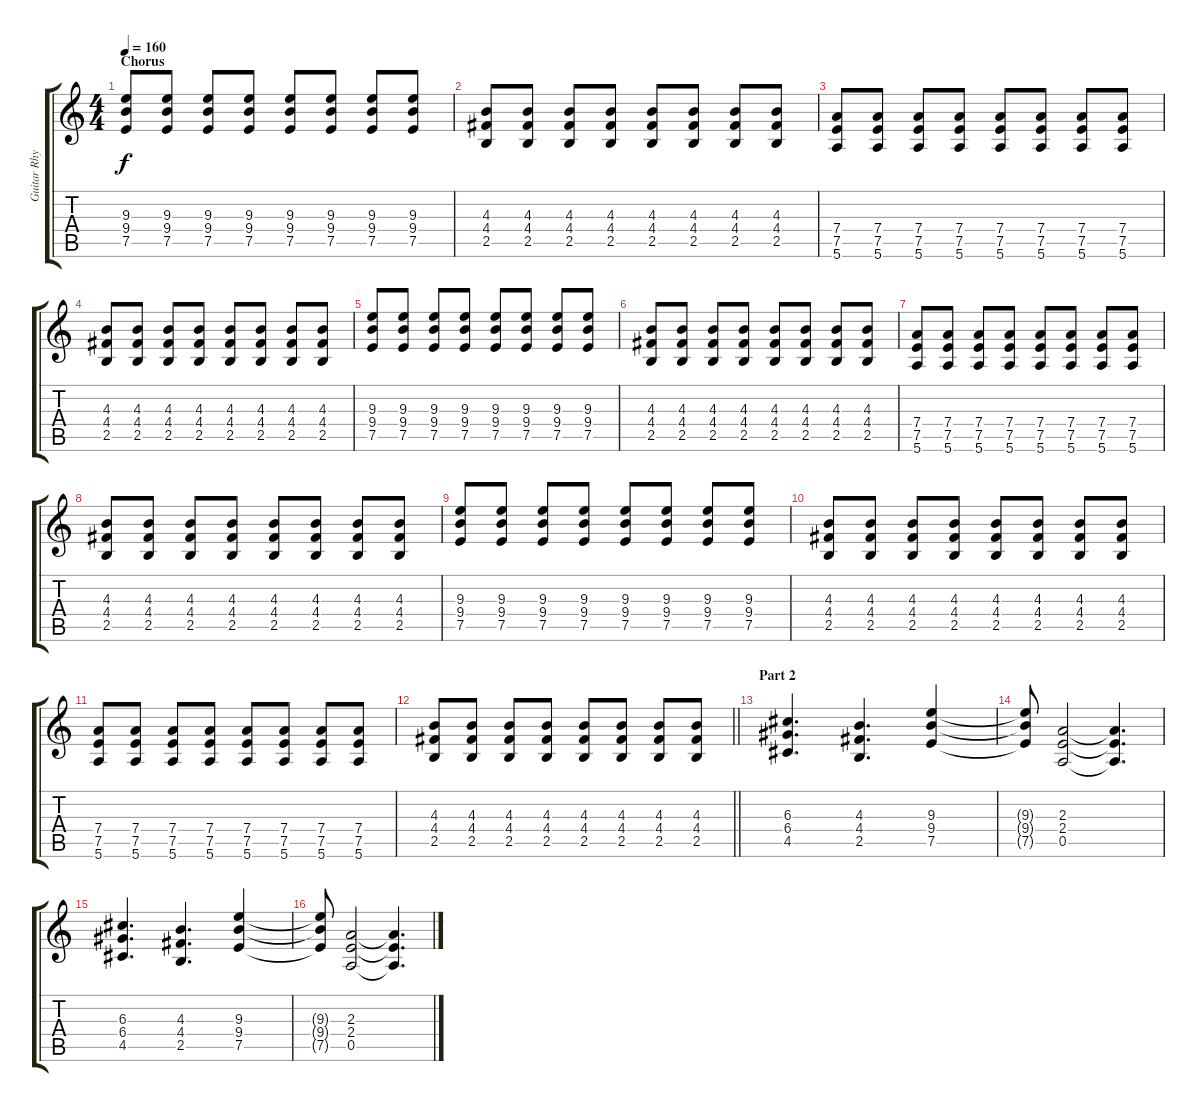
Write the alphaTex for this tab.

\track ("Guitar Rhythm" "Guitar Rhy") {instrument distortionguitar}
\staff {score tabs}
\tuning (E4 B3 G3 D3 A2 E2) {hide}
\ts (4 4)
\section ("" "Chorus")
\tempo 160
\clef g2
\ks c
(9.3 9.4 7.5).8{dy f} (9.3 9.4 7.5).8 (9.3 9.4 7.5).8 (9.3 9.4 7.5).8 (9.3 9.4 7.5).8 (9.3 9.4 7.5).8 (9.3 9.4 7.5).8 (9.3 9.4 7.5).8 |
(4.3 4.4 2.5).8 (4.3 4.4 2.5).8 (4.3 4.4 2.5).8 (4.3 4.4 2.5).8 (4.3 4.4 2.5).8 (4.3 4.4 2.5).8 (4.3 4.4 2.5).8 (4.3 4.4 2.5).8 |
(7.4 7.5 5.6).8 (7.4 7.5 5.6).8 (7.4 7.5 5.6).8 (7.4 7.5 5.6).8 (7.4 7.5 5.6).8 (7.4 7.5 5.6).8 (7.4 7.5 5.6).8 (7.4 7.5 5.6).8 |
(4.3 4.4 2.5).8 (4.3 4.4 2.5).8 (4.3 4.4 2.5).8 (4.3 4.4 2.5).8 (4.3 4.4 2.5).8 (4.3 4.4 2.5).8 (4.3 4.4 2.5).8 (4.3 4.4 2.5).8 |
(9.3 9.4 7.5).8 (9.3 9.4 7.5).8 (9.3 9.4 7.5).8 (9.3 9.4 7.5).8 (9.3 9.4 7.5).8 (9.3 9.4 7.5).8 (9.3 9.4 7.5).8 (9.3 9.4 7.5).8 |
(4.3 4.4 2.5).8 (4.3 4.4 2.5).8 (4.3 4.4 2.5).8 (4.3 4.4 2.5).8 (4.3 4.4 2.5).8 (4.3 4.4 2.5).8 (4.3 4.4 2.5).8 (4.3 4.4 2.5).8 |
(7.4 7.5 5.6).8 (7.4 7.5 5.6).8 (7.4 7.5 5.6).8 (7.4 7.5 5.6).8 (7.4 7.5 5.6).8 (7.4 7.5 5.6).8 (7.4 7.5 5.6).8 (7.4 7.5 5.6).8 |
(4.3 4.4 2.5).8 (4.3 4.4 2.5).8 (4.3 4.4 2.5).8 (4.3 4.4 2.5).8 (4.3 4.4 2.5).8 (4.3 4.4 2.5).8 (4.3 4.4 2.5).8 (4.3 4.4 2.5).8 |
(9.3 9.4 7.5).8 (9.3 9.4 7.5).8 (9.3 9.4 7.5).8 (9.3 9.4 7.5).8 (9.3 9.4 7.5).8 (9.3 9.4 7.5).8 (9.3 9.4 7.5).8 (9.3 9.4 7.5).8 |
(4.3 4.4 2.5).8 (4.3 4.4 2.5).8 (4.3 4.4 2.5).8 (4.3 4.4 2.5).8 (4.3 4.4 2.5).8 (4.3 4.4 2.5).8 (4.3 4.4 2.5).8 (4.3 4.4 2.5).8 |
(7.4 7.5 5.6).8 (7.4 7.5 5.6).8 (7.4 7.5 5.6).8 (7.4 7.5 5.6).8 (7.4 7.5 5.6).8 (7.4 7.5 5.6).8 (7.4 7.5 5.6).8 (7.4 7.5 5.6).8 |
\barLineRight lightlight
(4.3 4.4 2.5).8 (4.3 4.4 2.5).8 (4.3 4.4 2.5).8 (4.3 4.4 2.5).8 (4.3 4.4 2.5).8 (4.3 4.4 2.5).8 (4.3 4.4 2.5).8 (4.3 4.4 2.5).8 |
\section ("" "Part 2")
(6.3 6.4 4.5).4{d} (4.3 4.4 2.5).4{d} (9.3 9.4 7.5).4 |
(9.3{t} 9.4{t} 7.5{t}).8 (2.3 2.4 0.5).2 (2.3{t} 2.4{t} 0.5{t}).4{d} |
(6.3 6.4 4.5).4{d} (4.3 4.4 2.5).4{d} (9.3 9.4 7.5).4 |
(9.3{t} 9.4{t} 7.5{t}).8 (2.3 2.4 0.5).2 (2.3{t} 2.4{t} 0.5{t}).4{d}
